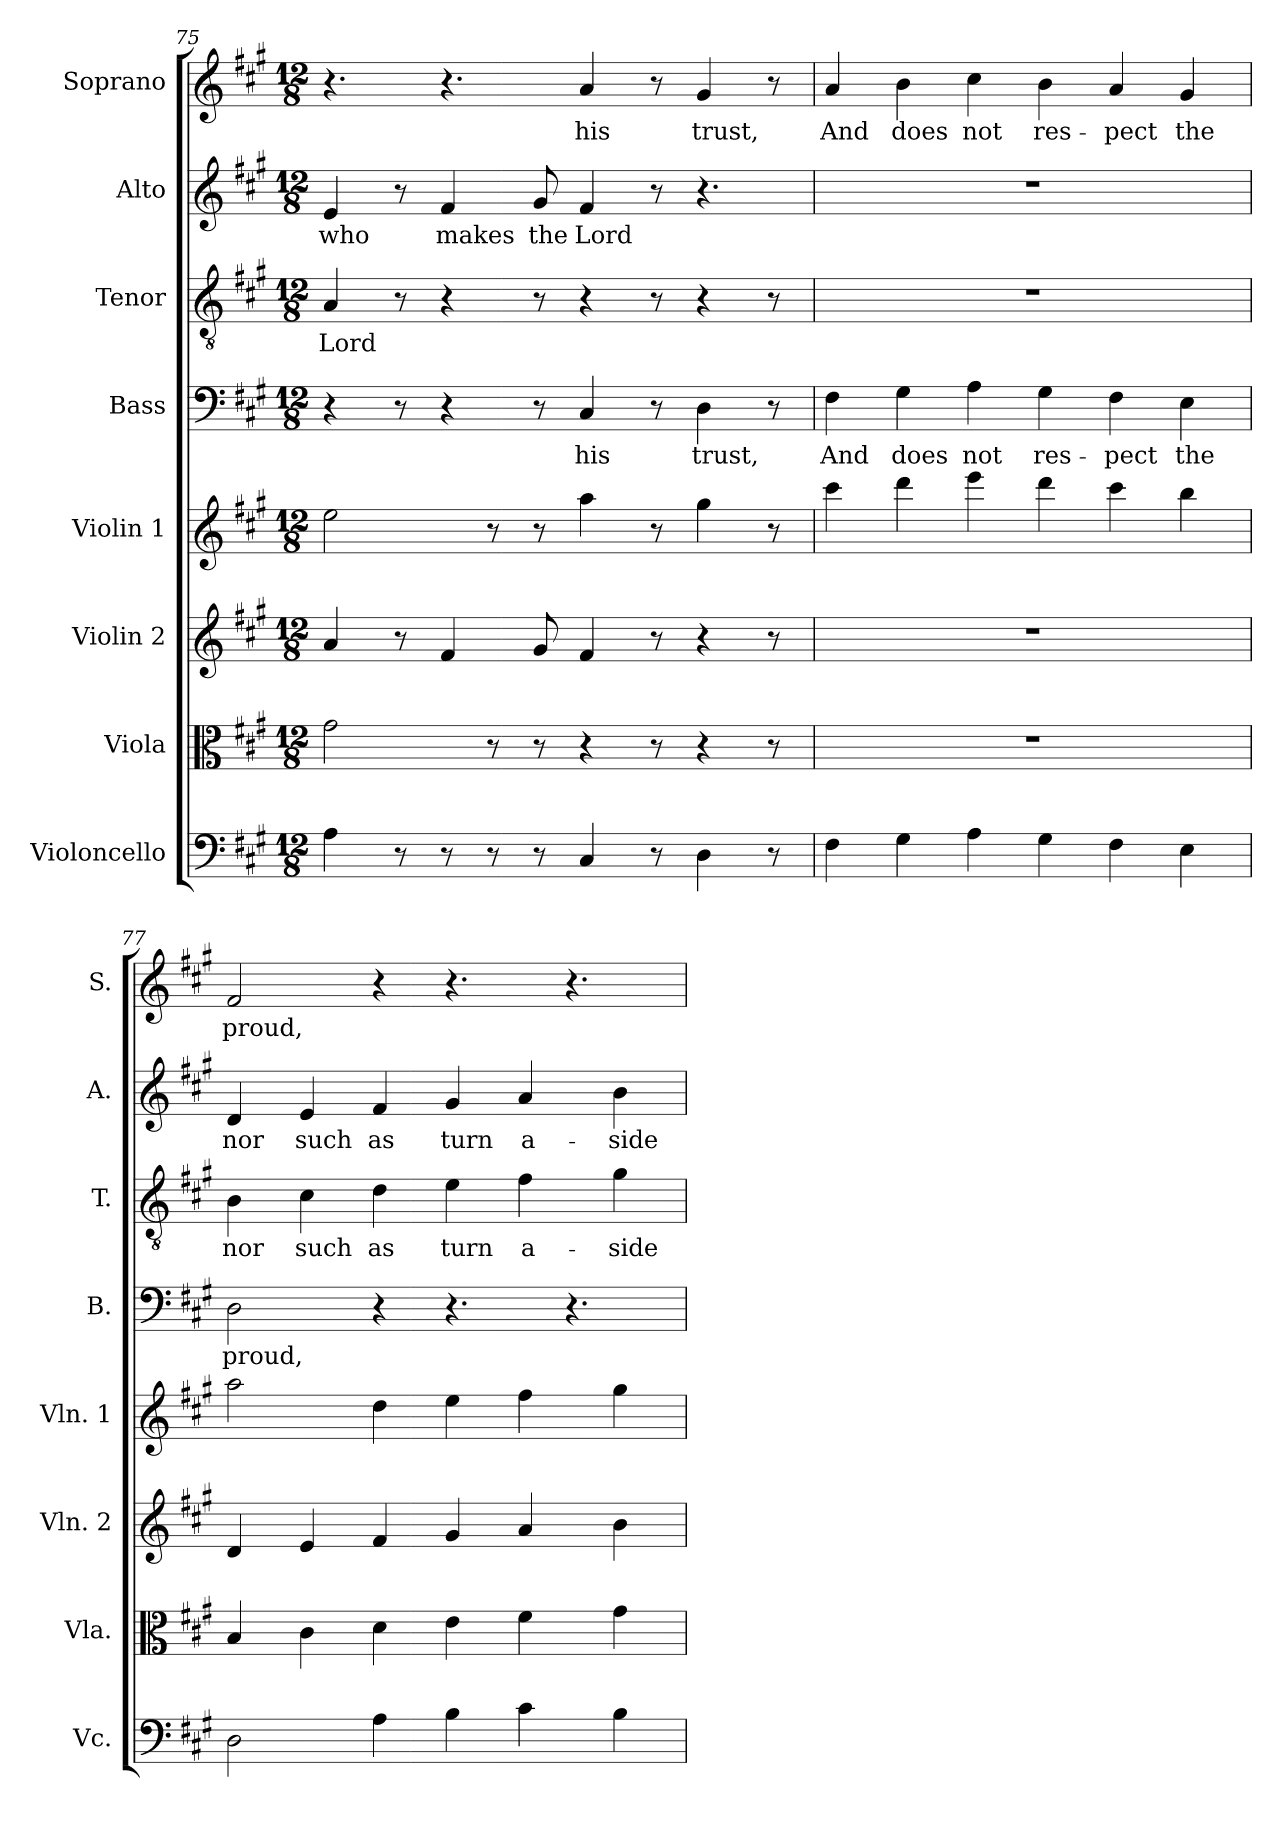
**kern	**kern	**kern	**kern	**kern	**text	**kern	**text	**kern	**text	**kern	**text
*part8	*part7	*part6	*part5	*part4	*part4	*part3	*part3	*part2	*part2	*part1	*part1
*staff8	*staff7	*staff6	*staff5	*staff4	*staff4	*staff3	*staff3	*staff2	*staff2	*staff1	*staff1
*I"Violoncello	*I"Viola	*I"Violin 2	*I"Violin 1	*I"Bass	*	*I"Tenor	*	*I"Alto	*	*I"Soprano	*
*I'Vc.	*I'Vla.	*I'Vln. 2	*I'Vln. 1	*I'B.	*	*I'T.	*	*I'A.	*	*I'S.	*
*clefF4	*clefC3	*clefG2	*clefG2	*clefF4	*	*clefGv2	*	*clefG2	*	*clefG2	*
*k[f#c#g#]	*k[f#c#g#]	*k[f#c#g#]	*k[f#c#g#]	*k[f#c#g#]	*	*k[f#c#g#]	*	*k[f#c#g#]	*	*k[f#c#g#]	*
*M12/8	*M12/8	*M12/8	*M12/8	*M12/8	*	*M12/8	*	*M12/8	*	*M12/8	*
=75	=75	=75	=75	=75	=75	=75	=75	=75	=75	=75	=75
4A\	2g#\	4a/	2ee\	4r	.	4A/	Lord	4e/	who	4.r	.
8r	.	8r	.	8r	.	8r	.	8r	.	.	.
8r	.	4f#/	.	4r	.	4r	.	4f#/	makes	4.r	.
8r	8r	.	8r	.	.	.	.	.	.	.	.
8r	8r	8g#/	8r	8r	.	8r	.	8g#/	the	.	.
4C#/	4r	4f#/	4aa\	4C#/	his	4r	.	4f#/	Lord	4a/	his
8r	8r	8r	8r	8r	.	8r	.	8r	.	8r	.
4D\	4r	4r	4gg#\	4D\	trust,	4r	.	4.r	.	4g#/	trust,
8r	8r	8r	8r	8r	.	8r	.	.	.	8r	.
=76	=76	=76	=76	=76	=76	=76	=76	=76	=76	=76	=76
4F#\	1.r	1.r	4ccc#\	4F#\	And	1.r	.	1.r	.	4a/	And
4G#\	.	.	4ddd\	4G#\	does	.	.	.	.	4b\	does
4A\	.	.	4eee\	4A\	not	.	.	.	.	4cc#\	not
4G#\	.	.	4ddd\	4G#\	res-	.	.	.	.	4b\	res-
4F#\	.	.	4ccc#\	4F#\	-pect	.	.	.	.	4a/	-pect
4E\	.	.	4bb\	4E\	the	.	.	.	.	4g#/	the
!!LO:PB:g=z
=77	=77	=77	=77	=77	=77	=77	=77	=77	=77	=77	=77
2D\	4B/	4d/	2aa\	2D\	proud,	4B\	nor	4d/	nor	2f#/	proud,
.	4c#\	4e/	.	.	.	4c#\	such	4e/	such	.	.
4A\	4d\	4f#/	4dd\	4r	.	4d\	as	4f#/	as	4r	.
4B\	4e\	4g#/	4ee\	4.r	.	4e\	turn	4g#/	turn	4.r	.
4c#\	4f#\	4a/	4ff#\	.	.	4f#\	a-	4a/	a-	.	.
.	.	.	.	4.r	.	.	.	.	.	4.r	.
4B\	4g#\	4b\	4gg#\	.	.	4g#\	-side	4b\	-side	.	.
=	=	=	=	=	=	=	=	=	=	=	=
*-	*-	*-	*-	*-	*-	*-	*-	*-	*-	*-	*-
